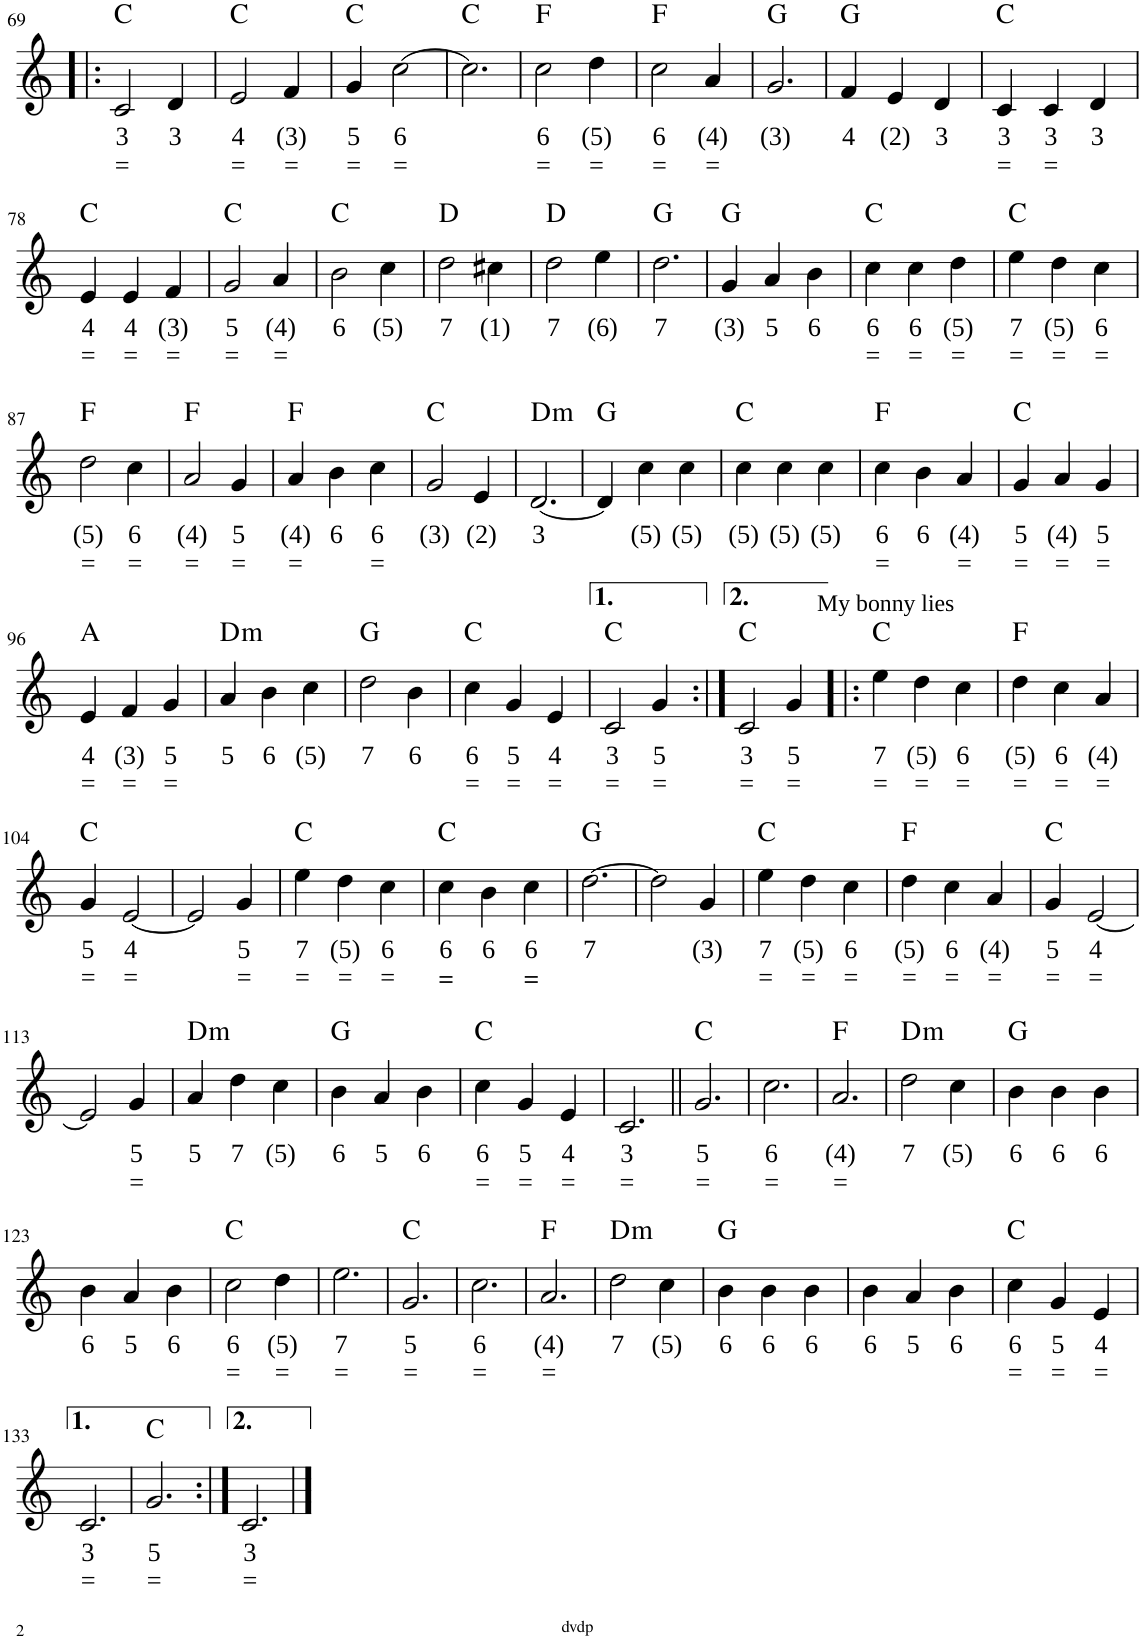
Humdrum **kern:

**kern	**text	**text	**harte
*part1	*part1	*part1	*part1
*staff1	*staff1	*staff1	*
*I"Voice	*	*	*
!!LO:PB:g=z
*clefG2	*	*	*
*k[]	*	*	*
*M3/4	*	*	*
=69!|:	=69!|:	=69!|:	=69!|:
!	!LO:LY:b	!LO:LY:b	!
2c/	3	=	C:maj
!	!LO:LY:b	!	!
4d/	3	.	.
=70	=70	=70	=70
!	!LO:LY:b	!LO:LY:b	!
2e/	4	=	C:maj
!	!LO:LY:b	!LO:LY:b	!
4f/	(3)	=	.
=71	=71	=71	=71
!	!LO:LY:b	!LO:LY:b	!
4g/	5	=	C:maj
!	!LO:LY:b	!LO:LY:b	!
[2cc\	6	=	.
=72	=72	=72	=72
2.cc\]	.	.	C:maj
=73	=73	=73	=73
!	!LO:LY:b	!LO:LY:b	!
2cc\	6	=	F:maj
!	!LO:LY:b	!LO:LY:b	!
4dd\	(5)	=	.
=74	=74	=74	=74
!	!LO:LY:b	!LO:LY:b	!
2cc\	6	=	F:maj
!	!LO:LY:b	!LO:LY:b	!
4a/	(4)	=	.
=75	=75	=75	=75
!	!LO:LY:b	!	!
2.g/	(3)	.	G:maj
=76	=76	=76	=76
!	!LO:LY:b	!	!
4f/	4	.	G:maj
!	!LO:LY:b	!	!
4e/	(2)	.	.
!	!LO:LY:b	!	!
4d/	3	.	.
=77	=77	=77	=77
!	!LO:LY:b	!LO:LY:b	!
4c/	3	=	C:maj
!	!LO:LY:b	!LO:LY:b	!
4c/	3	=	.
!	!LO:LY:b	!	!
4d/	3	.	.
!!LO:LB:g=z
=78	=78	=78	=78
!	!LO:LY:b	!LO:LY:b	!
4e/	4	=	C:maj
!	!LO:LY:b	!LO:LY:b	!
4e/	4	=	.
!	!LO:LY:b	!LO:LY:b	!
4f/	(3)	=	.
=79	=79	=79	=79
!	!LO:LY:b	!LO:LY:b	!
2g/	5	=	C:maj
!	!LO:LY:b	!LO:LY:b	!
4a/	(4)	=	.
=80	=80	=80	=80
!	!LO:LY:b	!	!
2b\	6	.	C:maj
!	!LO:LY:b	!	!
4cc\	(5)	.	.
=81	=81	=81	=81
!	!LO:LY:b	!	!
2dd\	7	.	D:maj
!	!LO:LY:b	!	!
4cc#X\	(1)	.	.
=82	=82	=82	=82
!	!LO:LY:b	!	!
2dd\	7	.	D:maj
!	!LO:LY:b	!	!
4ee\	(6)	.	.
=83	=83	=83	=83
!	!LO:LY:b	!	!
2.dd\	7	.	G:maj
=84	=84	=84	=84
!	!LO:LY:b	!	!
4g/	(3)	.	G:maj
!	!LO:LY:b	!	!
4a/	5	.	.
!	!LO:LY:b	!	!
4b\	6	.	.
=85	=85	=85	=85
!	!LO:LY:b	!LO:LY:b	!
4cc\	6	=	C:maj
!	!LO:LY:b	!LO:LY:b	!
4cc\	6	=	.
!	!LO:LY:b	!LO:LY:b	!
4dd\	(5)	=	.
=86	=86	=86	=86
!	!LO:LY:b	!LO:LY:b	!
4ee\	7	=	C:maj
!	!LO:LY:b	!LO:LY:b	!
4dd\	(5)	=	.
!	!LO:LY:b	!LO:LY:b	!
4cc\	6	=	.
!!LO:LB:g=z
=87	=87	=87	=87
!	!LO:LY:b	!LO:LY:b	!
2dd\	(5)	=	F:maj
!	!LO:LY:b	!LO:LY:b	!
4cc\	6	=	.
=88	=88	=88	=88
!	!LO:LY:b	!LO:LY:b	!
2a/	(4)	=	F:maj
!	!LO:LY:b	!LO:LY:b	!
4g/	5	=	.
=89	=89	=89	=89
!	!LO:LY:b	!LO:LY:b	!
4a/	(4)	=	F:maj
!	!LO:LY:b	!	!
4b\	6	.	.
!	!LO:LY:b	!LO:LY:b	!
4cc\	6	=	.
=90	=90	=90	=90
!	!LO:LY:b	!	!
2g/	(3)	.	C:maj
!	!LO:LY:b	!	!
4e/	(2)	.	.
=91	=91	=91	=91
!	!LO:LY:b	!	!LO:H:kt=m
[2.d/	3	.	D:min
=92	=92	=92	=92
4d/]	.	.	G:maj
!	!LO:LY:b	!	!
4cc\	(5)	.	.
!	!LO:LY:b	!	!
4cc\	(5)	.	.
=93	=93	=93	=93
!	!LO:LY:b	!	!
4cc\	(5)	.	C:maj
!	!LO:LY:b	!	!
4cc\	(5)	.	.
!	!LO:LY:b	!	!
4cc\	(5)	.	.
=94	=94	=94	=94
!	!LO:LY:b	!LO:LY:b	!
4cc\	6	=	F:maj
!	!LO:LY:b	!	!
4b\	6	.	.
!	!LO:LY:b	!LO:LY:b	!
4a/	(4)	=	.
=95	=95	=95	=95
!	!LO:LY:b	!LO:LY:b	!
4g/	5	=	C:maj
!	!LO:LY:b	!LO:LY:b	!
4a/	(4)	=	.
!	!LO:LY:b	!LO:LY:b	!
4g/	5	=	.
!!LO:LB:g=z
=96	=96	=96	=96
!	!LO:LY:b	!LO:LY:b	!
4e/	4	=	A:maj
!	!LO:LY:b	!LO:LY:b	!
4f/	(3)	=	.
!	!LO:LY:b	!LO:LY:b	!
4g/	5	=	.
=97	=97	=97	=97
!	!LO:LY:b	!	!LO:H:kt=m
4a/	5	.	D:min
!	!LO:LY:b	!	!
4b\	6	.	.
!	!LO:LY:b	!	!
4cc\	(5)	.	.
=98	=98	=98	=98
!	!LO:LY:b	!	!
2dd\	7	.	G:maj
!	!LO:LY:b	!	!
4b\	6	.	.
=99	=99	=99	=99
!	!LO:LY:b	!LO:LY:b	!
4cc\	6	=	C:maj
!	!LO:LY:b	!LO:LY:b	!
4g/	5	=	.
!	!LO:LY:b	!LO:LY:b	!
4e/	4	=	.
=100	=100	=100	=100
!	!LO:LY:b	!LO:LY:b	!
2c/	3	=	C:maj
!	!LO:LY:b	!LO:LY:b	!
4g/	5	=	.
=101:|!	=101:|!	=101:|!	=101:|!
!LO:TX:a:t=My bonny lies	!	!	!
!	!LO:LY:b	!LO:LY:b	!
2c/	3	=	C:maj
!	!LO:LY:b	!LO:LY:b	!
4g/	5	=	.
=102!|:	=102!|:	=102!|:	=102!|:
!	!LO:LY:b	!LO:LY:b	!
4ee\	7	=	C:maj
!	!LO:LY:b	!LO:LY:b	!
4dd\	(5)	=	.
!	!LO:LY:b	!LO:LY:b	!
4cc\	6	=	.
=103	=103	=103	=103
!	!LO:LY:b	!LO:LY:b	!
4dd\	(5)	=	F:maj
!	!LO:LY:b	!LO:LY:b	!
4cc\	6	=	.
!	!LO:LY:b	!LO:LY:b	!
4a/	(4)	=	.
!!LO:LB:g=z
=104	=104	=104	=104
!	!LO:LY:b	!LO:LY:b	!
4g/	5	=	C:maj
!	!LO:LY:b	!LO:LY:b	!
[2e/	4	=	.
=105	=105	=105	=105
2e/]	.	.	.
!	!LO:LY:b	!LO:LY:b	!
4g/	5	=	.
=106	=106	=106	=106
!	!LO:LY:b	!LO:LY:b	!
4ee\	7	=	C:maj
!	!LO:LY:b	!LO:LY:b	!
4dd\	(5)	=	.
!	!LO:LY:b	!LO:LY:b	!
4cc\	6	=	.
=107	=107	=107	=107
!	!LO:LY:b	!LO:LY:b	!
4cc\	6	=	C:maj
!	!LO:LY:b	!	!
4b\	6	.	.
!	!LO:LY:b	!LO:LY:b	!
4cc\	6	=	.
=108	=108	=108	=108
!	!LO:LY:b	!	!
[2.dd\	7	.	G:maj
=109	=109	=109	=109
2dd\]	.	.	.
!	!LO:LY:b	!	!
4g/	(3)	.	.
=110	=110	=110	=110
!	!LO:LY:b	!LO:LY:b	!
4ee\	7	=	C:maj
!	!LO:LY:b	!LO:LY:b	!
4dd\	(5)	=	.
!	!LO:LY:b	!LO:LY:b	!
4cc\	6	=	.
=111	=111	=111	=111
!	!LO:LY:b	!LO:LY:b	!
4dd\	(5)	=	F:maj
!	!LO:LY:b	!LO:LY:b	!
4cc\	6	=	.
!	!LO:LY:b	!LO:LY:b	!
4a/	(4)	=	.
=112	=112	=112	=112
!	!LO:LY:b	!LO:LY:b	!
4g/	5	=	C:maj
!	!LO:LY:b	!LO:LY:b	!
[2e/	4	=	.
!!LO:LB:g=z
=113	=113	=113	=113
2e/]	.	.	.
!	!LO:LY:b	!LO:LY:b	!
4g/	5	=	.
=114	=114	=114	=114
!	!LO:LY:b	!	!LO:H:kt=m
4a/	5	.	D:min
!	!LO:LY:b	!	!
4dd\	7	.	.
!	!LO:LY:b	!	!
4cc\	(5)	.	.
=115	=115	=115	=115
!	!LO:LY:b	!	!
4b\	6	.	G:maj
!	!LO:LY:b	!	!
4a/	5	.	.
!	!LO:LY:b	!	!
4b\	6	.	.
=116	=116	=116	=116
!	!LO:LY:b	!LO:LY:b	!
4cc\	6	=	C:maj
!	!LO:LY:b	!LO:LY:b	!
4g/	5	=	.
!	!LO:LY:b	!LO:LY:b	!
4e/	4	=	.
=117	=117	=117	=117
!	!LO:LY:b	!LO:LY:b	!
2.c/	3	=	.
=118||	=118||	=118||	=118||
!	!LO:LY:b	!LO:LY:b	!
2.g/	5	=	C:maj
=119	=119	=119	=119
!	!LO:LY:b	!LO:LY:b	!
2.cc\	6	=	.
=120	=120	=120	=120
!	!LO:LY:b	!LO:LY:b	!
2.a/	(4)	=	F:maj
=121	=121	=121	=121
!	!LO:LY:b	!	!LO:H:kt=m
2dd\	7	.	D:min
!	!LO:LY:b	!	!
4cc\	(5)	.	.
=122	=122	=122	=122
!	!LO:LY:b	!	!
4b\	6	.	G:maj
!	!LO:LY:b	!	!
4b\	6	.	.
!	!LO:LY:b	!	!
4b\	6	.	.
!!LO:LB:g=z
=123	=123	=123	=123
!	!LO:LY:b	!	!
4b\	6	.	.
!	!LO:LY:b	!	!
4a/	5	.	.
!	!LO:LY:b	!	!
4b\	6	.	.
=124	=124	=124	=124
!	!LO:LY:b	!LO:LY:b	!
2cc\	6	=	C:maj
!	!LO:LY:b	!LO:LY:b	!
4dd\	(5)	=	.
=125	=125	=125	=125
!	!LO:LY:b	!LO:LY:b	!
2.ee\	7	=	.
=126	=126	=126	=126
!	!LO:LY:b	!LO:LY:b	!
2.g/	5	=	C:maj
=127	=127	=127	=127
!	!LO:LY:b	!LO:LY:b	!
2.cc\	6	=	.
=128	=128	=128	=128
!	!LO:LY:b	!LO:LY:b	!
2.a/	(4)	=	F:maj
=129	=129	=129	=129
!	!LO:LY:b	!	!LO:H:kt=m
2dd\	7	.	D:min
!	!LO:LY:b	!	!
4cc\	(5)	.	.
=130	=130	=130	=130
!	!LO:LY:b	!	!
4b\	6	.	G:maj
!	!LO:LY:b	!	!
4b\	6	.	.
!	!LO:LY:b	!	!
4b\	6	.	.
=131	=131	=131	=131
!	!LO:LY:b	!	!
4b\	6	.	.
!	!LO:LY:b	!	!
4a/	5	.	.
!	!LO:LY:b	!	!
4b\	6	.	.
=132	=132	=132	=132
!	!LO:LY:b	!LO:LY:b	!
4cc\	6	=	C:maj
!	!LO:LY:b	!LO:LY:b	!
4g/	5	=	.
!	!LO:LY:b	!LO:LY:b	!
4e/	4	=	.
!!LO:LB:g=z
=133	=133	=133	=133
!	!LO:LY:b	!LO:LY:b	!
2.c/	3	=	.
=134	=134	=134	=134
!	!LO:LY:b	!LO:LY:b	!
2.g/	5	=	C:maj
=135:|!	=135:|!	=135:|!	=135:|!
!	!LO:LY:b	!LO:LY:b	!
2.c/	3	=	.
==	==	==	==
*-	*-	*-	*-
